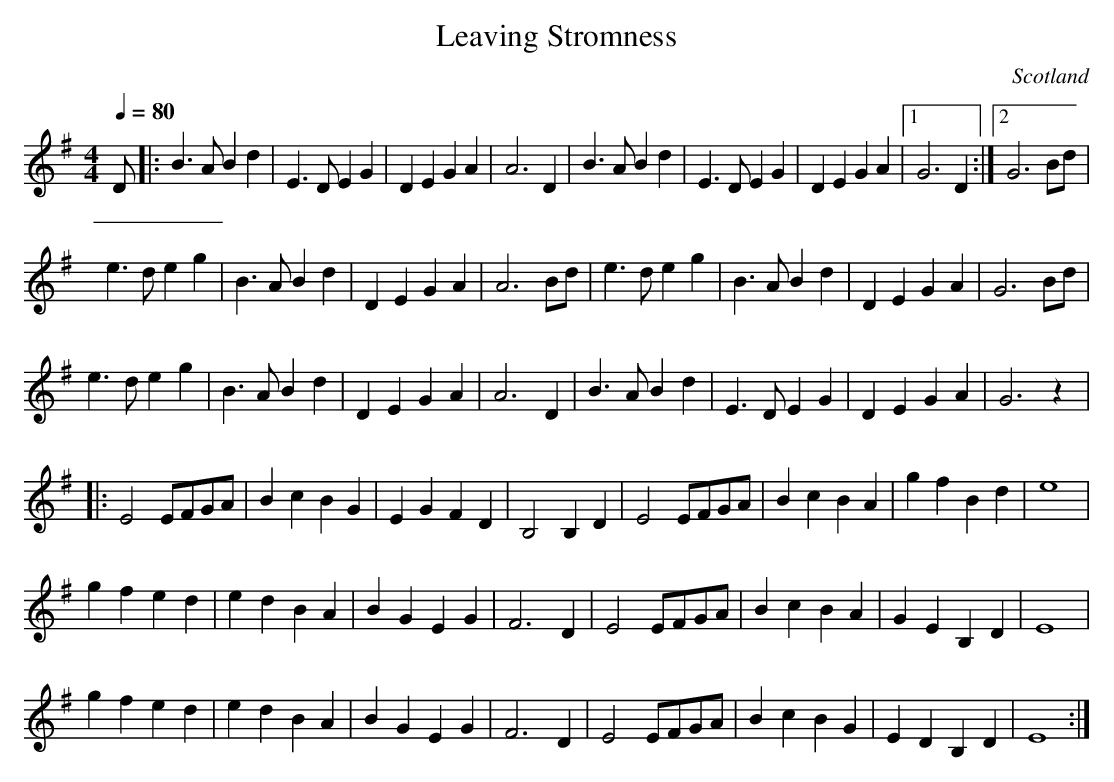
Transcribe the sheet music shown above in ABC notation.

X:1
T:Leaving Stromness
L:1/4
M:4/4
O:Scotland
Q:1/4=80
K:G major
D/ |: \
B>A Bd | E>D EG | DEGA | A3 D | B>A Bd | E>D EG | DE GA |1 G3 D :|2 G3B/d/ |
e>d eg | B>A Bd | DE GA | A3 B/d/ | e>deg | B>ABd | DE GA | G3 B/d/ |
e>d eg | B>A Bd | DE GA | A3 D | B>A Bd | E>D EG | DE GA | G3 z |:
E2 E/F/G/A/ | Bc BG | EG FD | B,2 B,D | E2 E/F/G/A/ | Bc BA | gf Bd | e4 |
gf ed | ed BA | BG EG | F3 D | E2 E/F/G/A/ | Bc BA | GE B,D | E4 |
gf ed | ed BA | BG EG | F3 D | E2 E/F/G/A/ | Bc BG | ED B,D | E4 :|
